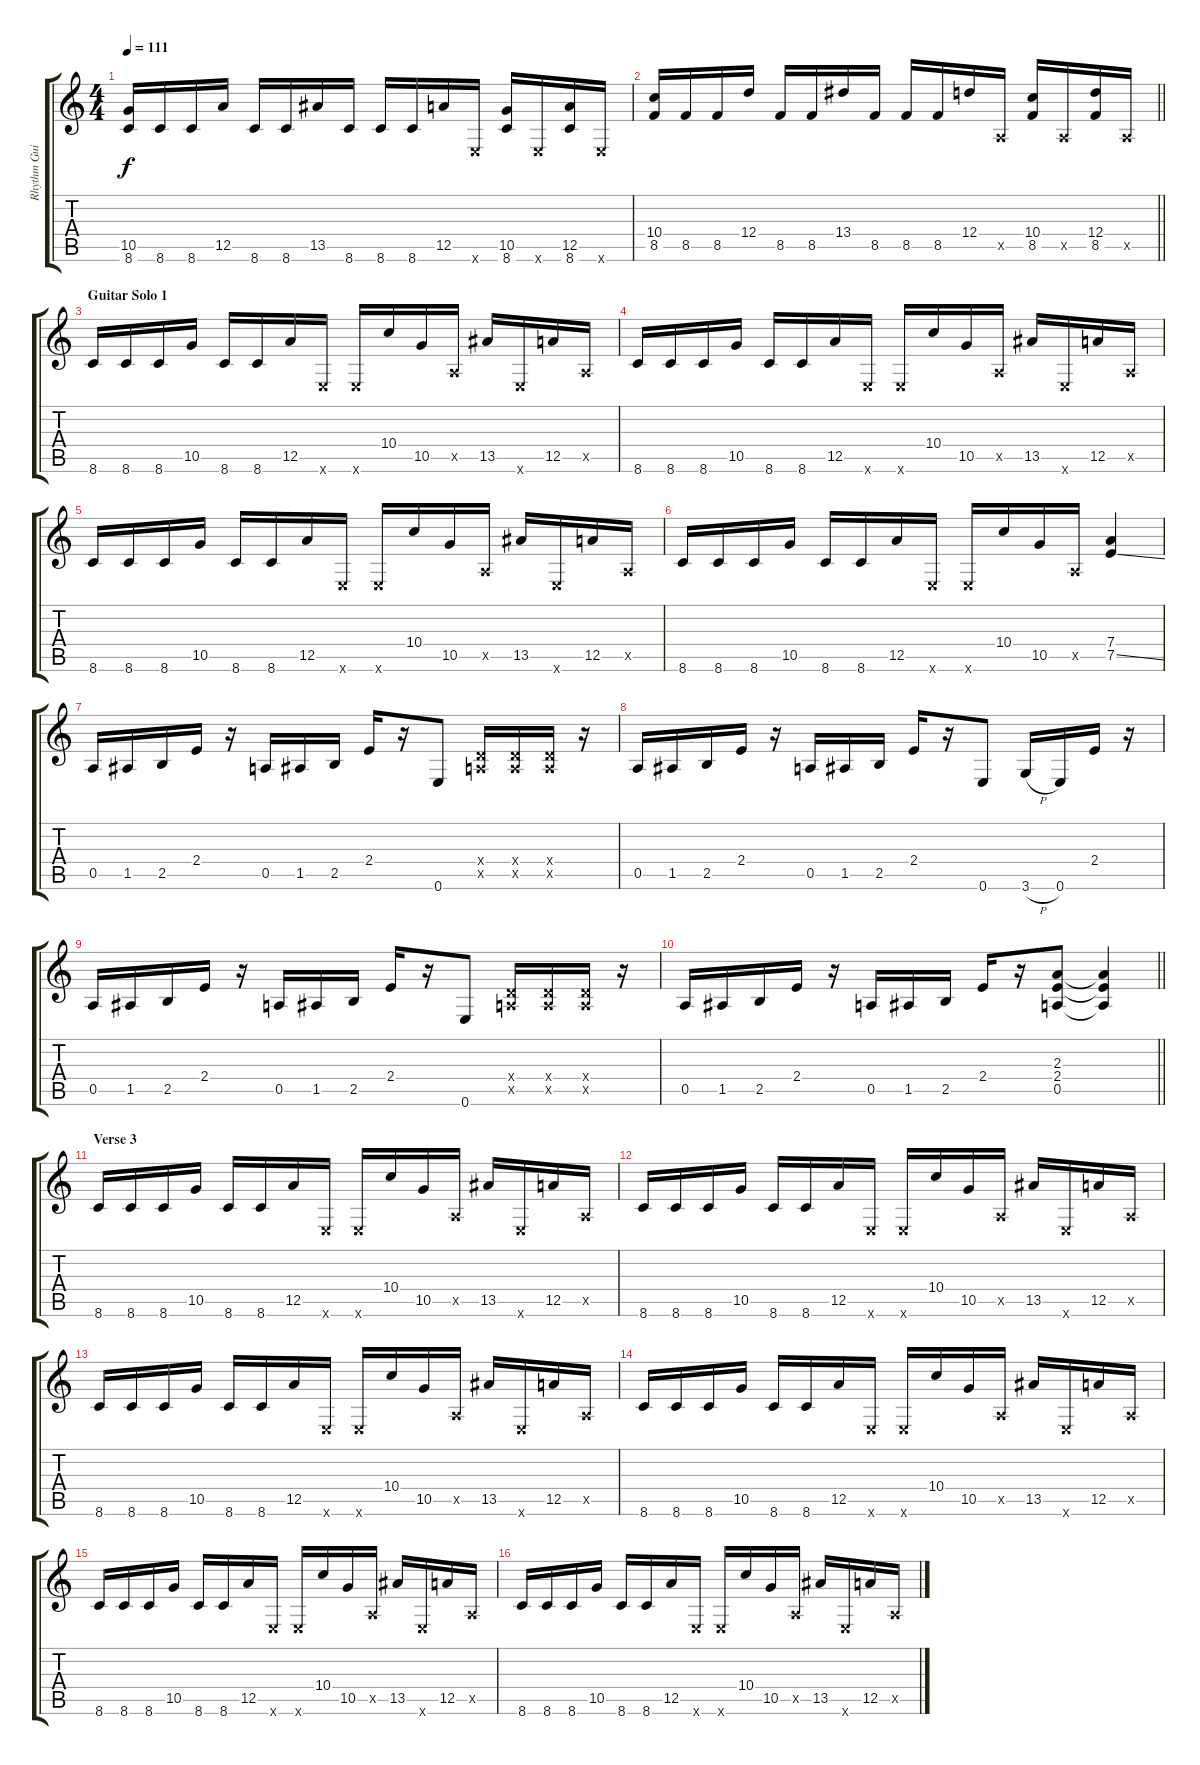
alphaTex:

\track ("Rhythm Guitar 1" "Rhythm Gui") {instrument overdrivenguitar}
\staff {score tabs}
\tuning (E4 B3 G3 D3 A2 E2) {hide}
\ts (4 4)
\tempo 111
\clef g2
\ks c
(10.5 8.6).16{dy f} 8.6.16 8.6.16 12.5.16 8.6.16 8.6.16 13.5.16 8.6.16 8.6.16 8.6.16 12.5.16 0.6{x}.16 (10.5 8.6).16 0.6{x}.16 (12.5 8.6).16 0.6{x}.16 |
\barLineRight lightlight
(10.4 8.5).16 8.5.16 8.5.16 12.4.16 8.5.16 8.5.16 13.4.16 8.5.16 8.5.16 8.5.16 12.4.16 0.5{x}.16 (10.4 8.5).16 0.5{x}.16 (12.4 8.5).16 0.5{x}.16 |
\section ("" "Guitar Solo 1")
8.6.16 8.6.16 8.6.16 10.5.16 8.6.16 8.6.16 12.5.16 0.6{x}.16 0.6{x}.16 10.4.16 10.5.16 0.5{x}.16 13.5.16 0.6{x}.16 12.5.16 0.5{x}.16 |
8.6.16 8.6.16 8.6.16 10.5.16 8.6.16 8.6.16 12.5.16 0.6{x}.16 0.6{x}.16 10.4.16 10.5.16 0.5{x}.16 13.5.16 0.6{x}.16 12.5.16 0.5{x}.16 |
8.6.16 8.6.16 8.6.16 10.5.16 8.6.16 8.6.16 12.5.16 0.6{x}.16 0.6{x}.16 10.4.16 10.5.16 0.5{x}.16 13.5.16 0.6{x}.16 12.5.16 0.5{x}.16 |
8.6.16 8.6.16 8.6.16 10.5.16 8.6.16 8.6.16 12.5.16 0.6{x}.16 0.6{x}.16 10.4.16 10.5.16 0.5{x}.16 (7.4 7.5{ss}).4 |
0.5.16 1.5.16 2.5.16 2.4.16 r.16 0.5.16 1.5.16 2.5.16 2.4.16 r.16 0.6.8 (0.4{x} 0.5{x}).16 (0.4{x} 0.5{x}).16 (0.4{x} 0.5{x}).16 r.16 |
0.5.16 1.5.16 2.5.16 2.4.16 r.16 0.5.16 1.5.16 2.5.16 2.4.16 r.16 0.6.8 3.6{h}.16 0.6.16 2.4.16 r.16 |
0.5.16 1.5.16 2.5.16 2.4.16 r.16 0.5.16 1.5.16 2.5.16 2.4.16 r.16 0.6.8 (0.4{x} 0.5{x}).16 (0.4{x} 0.5{x}).16 (0.4{x} 0.5{x}).16 r.16 |
\barLineRight lightlight
0.5.16 1.5.16 2.5.16 2.4.16 r.16 0.5.16 1.5.16 2.5.16 2.4.16 r.16 (2.3 2.4 0.5).8 (2.3{t} 2.4{t} 0.5{t}).4 |
\section ("" "Verse 3")
8.6.16 8.6.16 8.6.16 10.5.16 8.6.16 8.6.16 12.5.16 0.6{x}.16 0.6{x}.16 10.4.16 10.5.16 0.5{x}.16 13.5.16 0.6{x}.16 12.5.16 0.5{x}.16 |
8.6.16 8.6.16 8.6.16 10.5.16 8.6.16 8.6.16 12.5.16 0.6{x}.16 0.6{x}.16 10.4.16 10.5.16 0.5{x}.16 13.5.16 0.6{x}.16 12.5.16 0.5{x}.16 |
8.6.16 8.6.16 8.6.16 10.5.16 8.6.16 8.6.16 12.5.16 0.6{x}.16 0.6{x}.16 10.4.16 10.5.16 0.5{x}.16 13.5.16 0.6{x}.16 12.5.16 0.5{x}.16 |
8.6.16 8.6.16 8.6.16 10.5.16 8.6.16 8.6.16 12.5.16 0.6{x}.16 0.6{x}.16 10.4.16 10.5.16 0.5{x}.16 13.5.16 0.6{x}.16 12.5.16 0.5{x}.16 |
8.6.16 8.6.16 8.6.16 10.5.16 8.6.16 8.6.16 12.5.16 0.6{x}.16 0.6{x}.16 10.4.16 10.5.16 0.5{x}.16 13.5.16 0.6{x}.16 12.5.16 0.5{x}.16 |
8.6.16 8.6.16 8.6.16 10.5.16 8.6.16 8.6.16 12.5.16 0.6{x}.16 0.6{x}.16 10.4.16 10.5.16 0.5{x}.16 13.5.16 0.6{x}.16 12.5.16 0.5{x}.16
